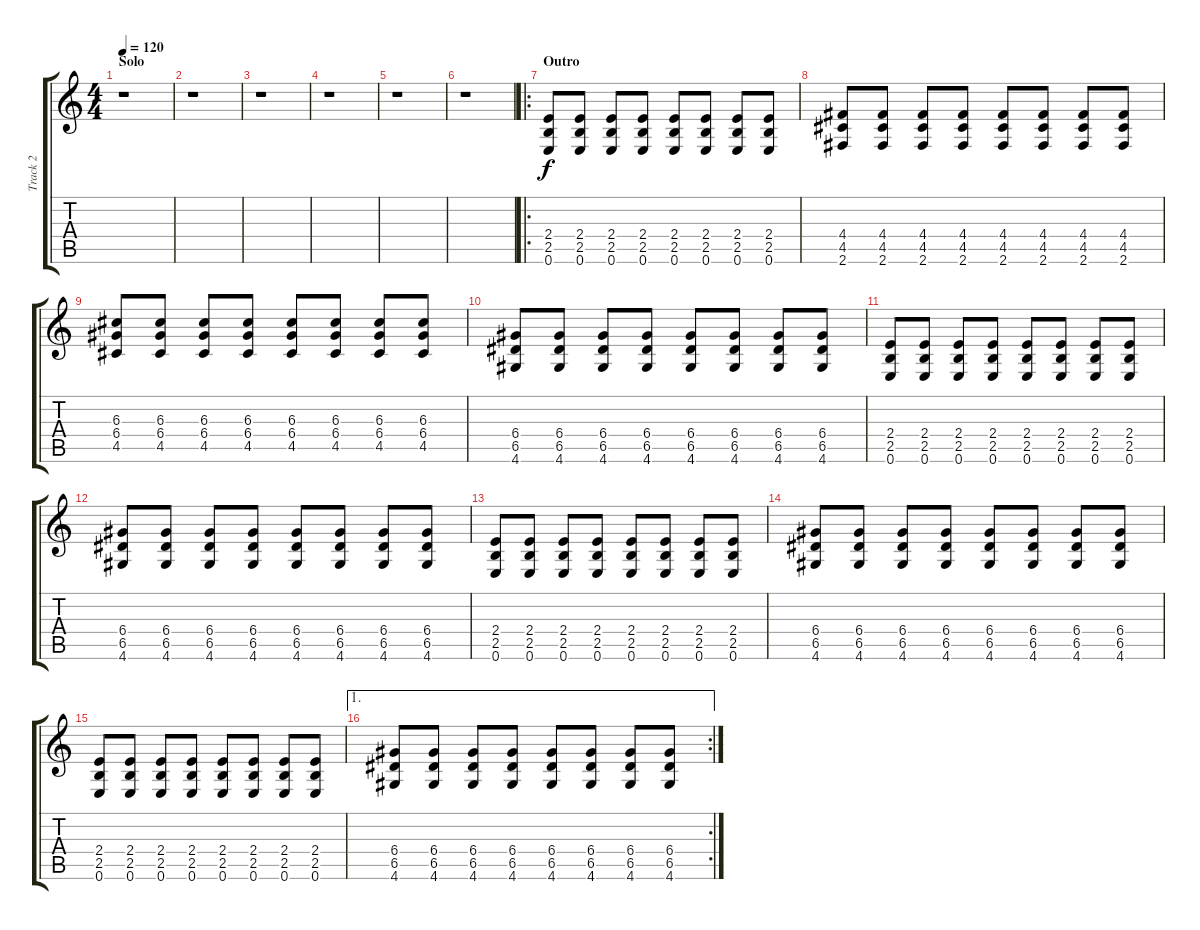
\track ("Track 2" "Track 2") {instrument overdrivenguitar}
\staff {score tabs}
\tuning (E4 B3 G3 D3 A2 E2) {hide}
\ts (4 4)
\section ("" "Solo")
\tempo 120
\clef g2
\ks c
r.1{dy p} |
r.1 |
r.1 |
r.1 |
r.1 |
r.1 |
\ro
\section ("" "Outro")
(2.4 2.5 0.6).8{dy f} (2.4 2.5 0.6).8 (2.4 2.5 0.6).8 (2.4 2.5 0.6).8 (2.4 2.5 0.6).8 (2.4 2.5 0.6).8 (2.4 2.5 0.6).8 (2.4 2.5 0.6).8 |
(4.4 4.5 2.6).8 (4.4 4.5 2.6).8 (4.4 4.5 2.6).8 (4.4 4.5 2.6).8 (4.4 4.5 2.6).8 (4.4 4.5 2.6).8 (4.4 4.5 2.6).8 (4.4 4.5 2.6).8 |
(6.3 6.4 4.5).8 (6.3 6.4 4.5).8 (6.3 6.4 4.5).8 (6.3 6.4 4.5).8 (6.3 6.4 4.5).8 (6.3 6.4 4.5).8 (6.3 6.4 4.5).8 (6.3 6.4 4.5).8 |
(6.4 6.5 4.6).8 (6.4 6.5 4.6).8 (6.4 6.5 4.6).8 (6.4 6.5 4.6).8 (6.4 6.5 4.6).8 (6.4 6.5 4.6).8 (6.4 6.5 4.6).8 (6.4 6.5 4.6).8 |
(2.4 2.5 0.6).8 (2.4 2.5 0.6).8 (2.4 2.5 0.6).8 (2.4 2.5 0.6).8 (2.4 2.5 0.6).8 (2.4 2.5 0.6).8 (2.4 2.5 0.6).8 (2.4 2.5 0.6).8 |
(6.4 6.5 4.6).8 (6.4 6.5 4.6).8 (6.4 6.5 4.6).8 (6.4 6.5 4.6).8 (6.4 6.5 4.6).8 (6.4 6.5 4.6).8 (6.4 6.5 4.6).8 (6.4 6.5 4.6).8 |
(2.4 2.5 0.6).8 (2.4 2.5 0.6).8 (2.4 2.5 0.6).8 (2.4 2.5 0.6).8 (2.4 2.5 0.6).8 (2.4 2.5 0.6).8 (2.4 2.5 0.6).8 (2.4 2.5 0.6).8 |
(6.4 6.5 4.6).8 (6.4 6.5 4.6).8 (6.4 6.5 4.6).8 (6.4 6.5 4.6).8 (6.4 6.5 4.6).8 (6.4 6.5 4.6).8 (6.4 6.5 4.6).8 (6.4 6.5 4.6).8 |
(2.4 2.5 0.6).8 (2.4 2.5 0.6).8 (2.4 2.5 0.6).8 (2.4 2.5 0.6).8 (2.4 2.5 0.6).8 (2.4 2.5 0.6).8 (2.4 2.5 0.6).8 (2.4 2.5 0.6).8 |
\ae 1
\rc 2
(6.4 6.5 4.6).8 (6.4 6.5 4.6).8 (6.4 6.5 4.6).8 (6.4 6.5 4.6).8 (6.4 6.5 4.6).8 (6.4 6.5 4.6).8 (6.4 6.5 4.6).8 (6.4 6.5 4.6).8
